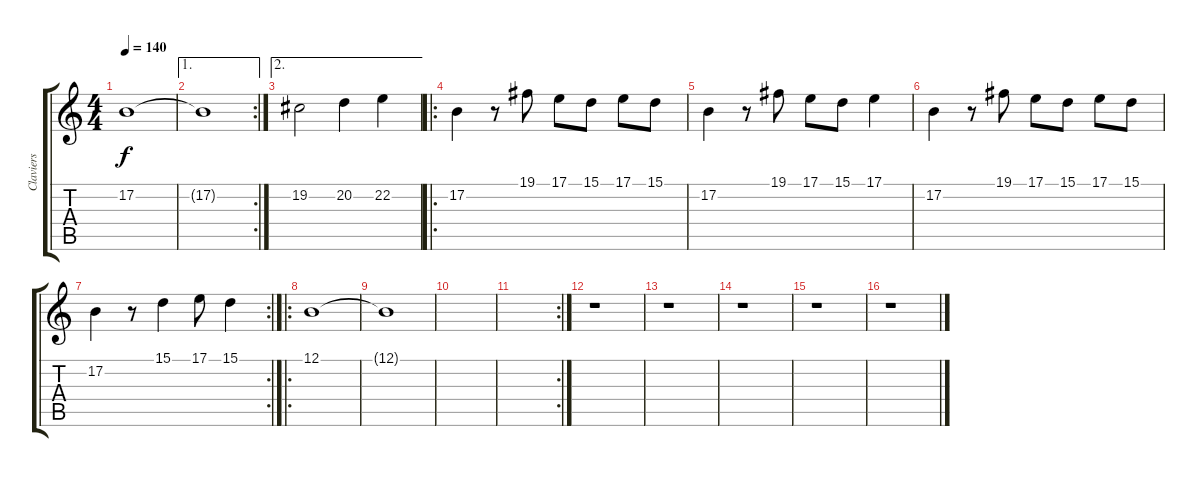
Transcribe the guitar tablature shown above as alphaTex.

\track ("Claviers" "Claviers") {instrument lead6voice}
\staff {score tabs}
\tuning (B3 Gb3 D3 A2 E2 B1) {hide}
\ts (4 4)
\tempo 140
\clef g2
\ks c
17.2{t}.1{dy f} |
\ae 1
\rc 2
17.2{t}.1 |
\ae 2
19.2.2 20.2.4 22.2.4 |
\ro
17.2.4{volume 12 instrument lead6voice} r.8 19.1.8 17.1.8 15.1.8 17.1.8 15.1.8 |
17.2.4 r.8 19.1.8 17.1.8 15.1.8 17.1.4 |
17.2.4 r.8 19.1.8 17.1.8 15.1.8 17.1.8 15.1.8 |
\rc 2
17.2.4 r.8 15.1.4 17.1.8 15.1.4 |
\ro
12.1.1 |
12.1{t}.1 |
|
\rc 2
|
r.1 |
r.1 |
r.1 |
r.1 |
r.1
